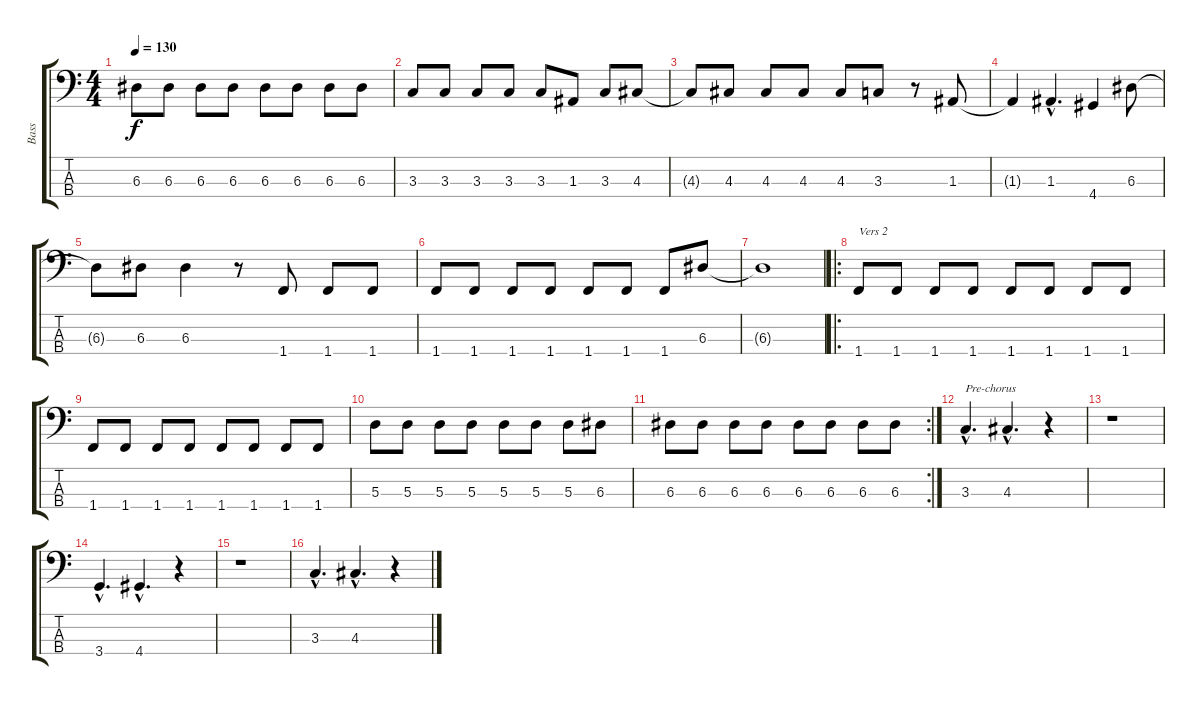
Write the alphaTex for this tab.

\track ("Bass" "Bass") {instrument electricbassfinger}
\staff {score tabs}
\tuning (G2 D2 A1 E1) {hide}
\ts (4 4)
\tempo 130
\clef f4
\ks c
6.3{t}.8{dy f} 6.3.8 6.3.8 6.3.8 6.3.8 6.3.8 6.3.8 6.3.8 |
3.3.8 3.3.8 3.3.8 3.3.8 3.3.8 1.3.8 3.3.8 4.3.8 |
4.3{t}.8 4.3.8 4.3.8 4.3.8 4.3.8 3.3.8 r.8 1.3.8 |
1.3{t}.4 1.3{hac}.4{d} 4.4.4 6.3.8 |
6.3{t}.8 6.3.8 6.3.4 r.8 1.4.8 1.4.8 1.4.8 |
1.4.8 1.4.8 1.4.8 1.4.8 1.4.8 1.4.8 1.4.8 6.3.8 |
6.3{t}.1 |
\ro
1.4.8{txt "Vers 2"} 1.4.8 1.4.8 1.4.8 1.4.8 1.4.8 1.4.8 1.4.8 |
1.4.8 1.4.8 1.4.8 1.4.8 1.4.8 1.4.8 1.4.8 1.4.8 |
5.3.8 5.3.8 5.3.8 5.3.8 5.3.8 5.3.8 5.3.8 6.3.8 |
\rc 2
6.3.8 6.3.8 6.3.8 6.3.8 6.3.8 6.3.8 6.3.8 6.3.8 |
3.3{hac}.4{d txt "Pre-chorus"} 4.3{hac}.4{d} r.4 |
r.1 |
3.4{hac}.4{d} 4.4{hac}.4{d} r.4 |
r.1 |
3.3{hac}.4{d} 4.3{hac}.4{d} r.4
